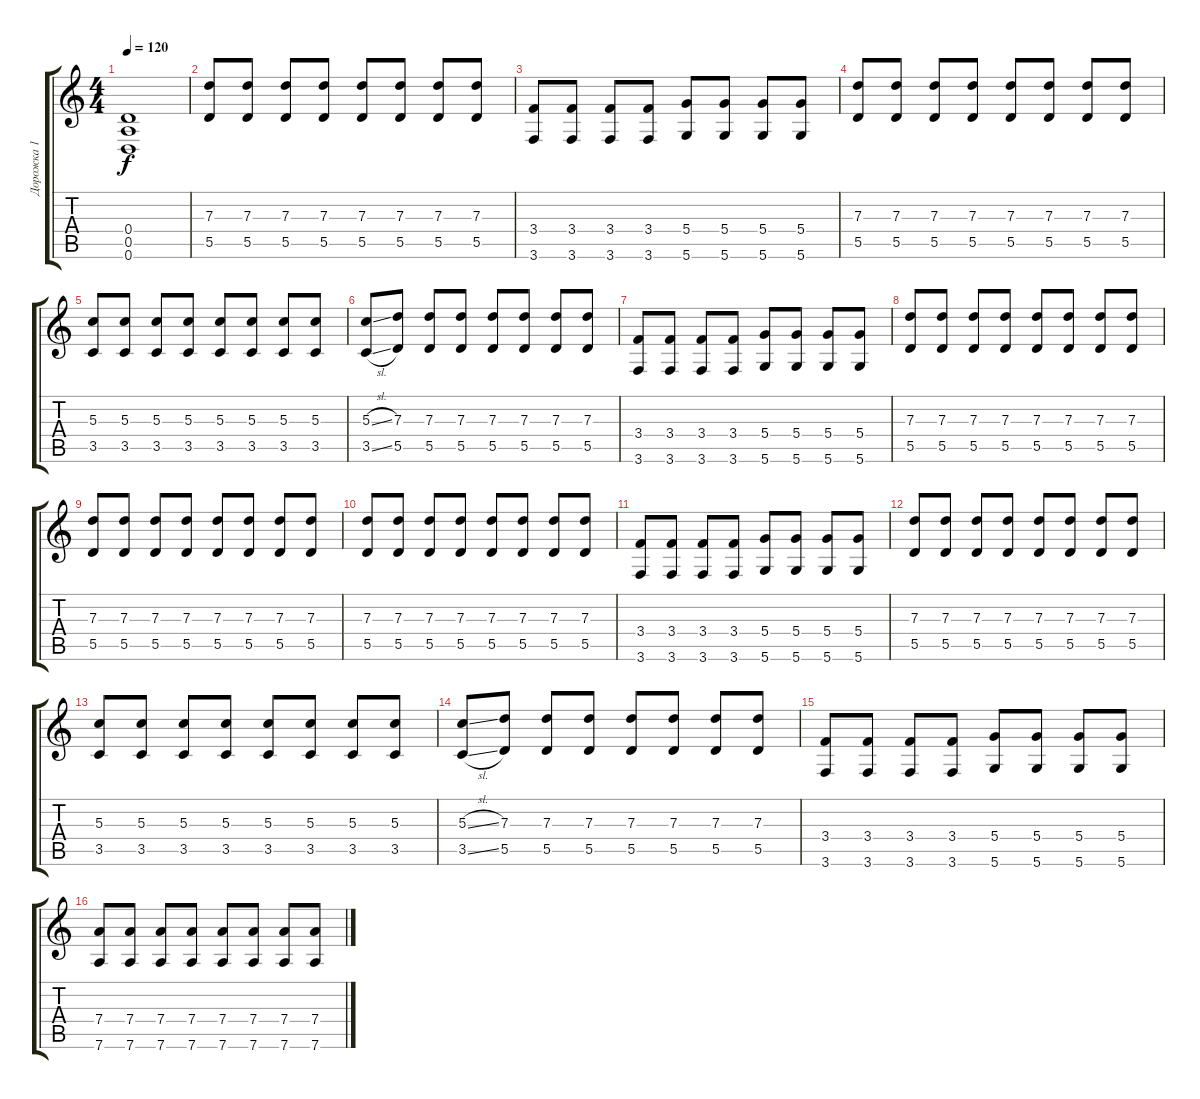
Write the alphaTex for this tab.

\track ("Дорожка 1" "Дорожка 1") {instrument distortionguitar}
\staff {score tabs}
\tuning (E4 B3 G3 D3 A2 D2) {hide}
\ts (4 4)
\tempo 120
\clef g2
\ks c
(0.4{t} 0.5{t} 0.6{t}).1{dy f} |
(7.3 5.5).8 (7.3 5.5).8 (7.3 5.5).8 (7.3 5.5).8 (7.3 5.5).8 (7.3 5.5).8 (7.3 5.5).8 (7.3 5.5).8 |
(3.4 3.6).8 (3.4 3.6).8 (3.4 3.6).8 (3.4 3.6).8 (5.4 5.6).8 (5.4 5.6).8 (5.4 5.6).8 (5.4 5.6).8 |
(7.3 5.5).8 (7.3 5.5).8 (7.3 5.5).8 (7.3 5.5).8 (7.3 5.5).8 (7.3 5.5).8 (7.3 5.5).8 (7.3 5.5).8 |
(5.3 3.5).8 (5.3 3.5).8 (5.3 3.5).8 (5.3 3.5).8 (5.3 3.5).8 (5.3 3.5).8 (5.3 3.5).8 (5.3 3.5).8 |
(5.3{sl} 3.5{sl}).8 (7.3 5.5).8 (7.3 5.5).8 (7.3 5.5).8 (7.3 5.5).8 (7.3 5.5).8 (7.3 5.5).8 (7.3 5.5).8 |
(3.4 3.6).8 (3.4 3.6).8 (3.4 3.6).8 (3.4 3.6).8 (5.4 5.6).8 (5.4 5.6).8 (5.4 5.6).8 (5.4 5.6).8 |
(7.3 5.5).8 (7.3 5.5).8 (7.3 5.5).8 (7.3 5.5).8 (7.3 5.5).8 (7.3 5.5).8 (7.3 5.5).8 (7.3 5.5).8 |
(7.3 5.5).8 (7.3 5.5).8 (7.3 5.5).8 (7.3 5.5).8 (7.3 5.5).8 (7.3 5.5).8 (7.3 5.5).8 (7.3 5.5).8 |
(7.3 5.5).8 (7.3 5.5).8 (7.3 5.5).8 (7.3 5.5).8 (7.3 5.5).8 (7.3 5.5).8 (7.3 5.5).8 (7.3 5.5).8 |
(3.4 3.6).8 (3.4 3.6).8 (3.4 3.6).8 (3.4 3.6).8 (5.4 5.6).8 (5.4 5.6).8 (5.4 5.6).8 (5.4 5.6).8 |
(7.3 5.5).8 (7.3 5.5).8 (7.3 5.5).8 (7.3 5.5).8 (7.3 5.5).8 (7.3 5.5).8 (7.3 5.5).8 (7.3 5.5).8 |
(5.3 3.5).8 (5.3 3.5).8 (5.3 3.5).8 (5.3 3.5).8 (5.3 3.5).8 (5.3 3.5).8 (5.3 3.5).8 (5.3 3.5).8 |
(5.3{sl} 3.5{sl}).8 (7.3 5.5).8 (7.3 5.5).8 (7.3 5.5).8 (7.3 5.5).8 (7.3 5.5).8 (7.3 5.5).8 (7.3 5.5).8 |
(3.4 3.6).8 (3.4 3.6).8 (3.4 3.6).8 (3.4 3.6).8 (5.4 5.6).8 (5.4 5.6).8 (5.4 5.6).8 (5.4 5.6).8 |
(7.4 7.6).8 (7.4 7.6).8 (7.4 7.6).8 (7.4 7.6).8 (7.4 7.6).8 (7.4 7.6).8 (7.4 7.6).8 (7.4 7.6).8
